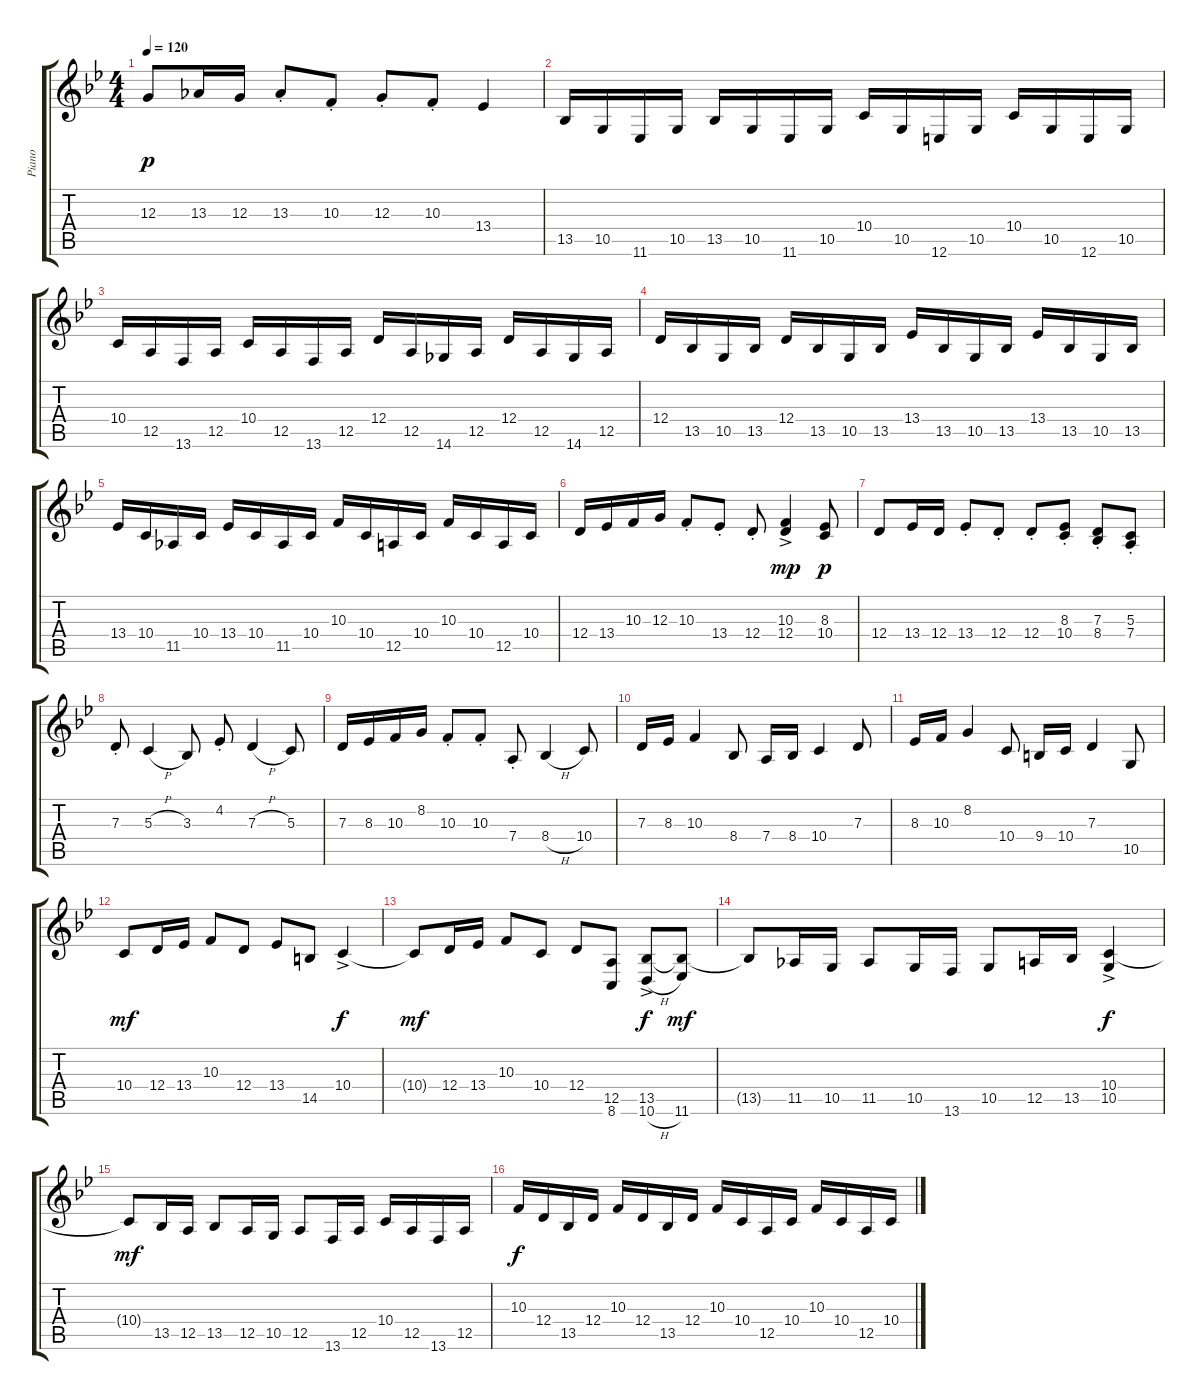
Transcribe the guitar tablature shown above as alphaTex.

\track ("Piano" "Piano") {instrument acousticgrandpiano}
\staff {score tabs}
\tuning (E4 B3 G3 D3 A2 E2) {hide}
\ts (4 4)
\tempo 120
\clef g2
\ks bb
12.3.8{dy p} 13.3.16 12.3.16 13.3{st}.8 10.3{st}.8 12.3{st}.8 10.3{st}.8 13.4.4 |
13.5.16 10.5.16 11.6.16 10.5.16 13.5.16 10.5.16 11.6.16 10.5.16 10.4.16 10.5.16 12.6.16 10.5.16 10.4.16 10.5.16 12.6.16 10.5.16 |
10.4.16 12.5.16 13.6.16 12.5.16 10.4.16 12.5.16 13.6.16 12.5.16 12.4.16 12.5.16 14.6.16 12.5.16 12.4.16 12.5.16 14.6.16 12.5.16 |
12.4.16 13.5.16 10.5.16 13.5.16 12.4.16 13.5.16 10.5.16 13.5.16 13.4.16 13.5.16 10.5.16 13.5.16 13.4.16 13.5.16 10.5.16 13.5.16 |
13.4.16 10.4.16 11.5.16 10.4.16 13.4.16 10.4.16 11.5.16 10.4.16 10.3.16 10.4.16 12.5.16 10.4.16 10.3.16 10.4.16 12.5.16 10.4.16 |
12.4.16 13.4.16 10.3.16 12.3.16 10.3{st}.8 13.4{st}.8 12.4{st}.8 (10.3{ac} 12.4{ac}).4{dy mp} (8.3 10.4).8{dy p} |
12.4.8 13.4.16 12.4.16 13.4{st}.8 12.4{st}.8 12.4{st}.8 (8.3{st} 10.4{st}).8 (7.3{st} 8.4{st}).8 (5.3{st} 7.4{st}).8 |
7.3{st}.8 5.3{h}.4 3.3.8 4.2{st}.8 7.3{h}.4 5.3.8 |
7.3.16 8.3.16 10.3.16 8.2.16 10.3{st}.8 10.3{st}.8 7.4{st}.8 8.4{h}.4 10.4.8 |
7.3.16 8.3.16 10.3.4 8.4.8 7.4.16 8.4.16 10.4.4 7.3.8 |
8.3.16 10.3.16 8.2.4 10.4.8 9.4.16 10.4.16 7.3.4 10.5.8 |
10.4.8{dy mf} 12.4.16 13.4.16 10.3.8 12.4.8 13.4.8 14.5.8 10.4{ac}.4{dy f} |
10.4{t}.8{dy mf} 12.4.16 13.4.16 10.3.8 10.4.8 12.4.8 (12.5 8.6).8 (13.5{ac} 10.6{h ac}).8{dy f} (13.5{t} 11.6).8{dy mf} |
13.5{t}.8 11.5.16 10.5.16 11.5.8 10.5.16 13.6.16 10.5.8 12.5.16 13.5.16 (10.4{ac} 10.5{ac}).4{dy f} |
10.4{t}.8{dy mf} 13.5.16 12.5.16 13.5.8 12.5.16 10.5.16 12.5.8 13.6.16 12.5.16 10.4.16 12.5.16 13.6.16 12.5.16 |
10.3.16{dy f} 12.4.16 13.5.16 12.4.16 10.3.16 12.4.16 13.5.16 12.4.16 10.3.16 10.4.16 12.5.16 10.4.16 10.3.16 10.4.16 12.5.16 10.4.16
